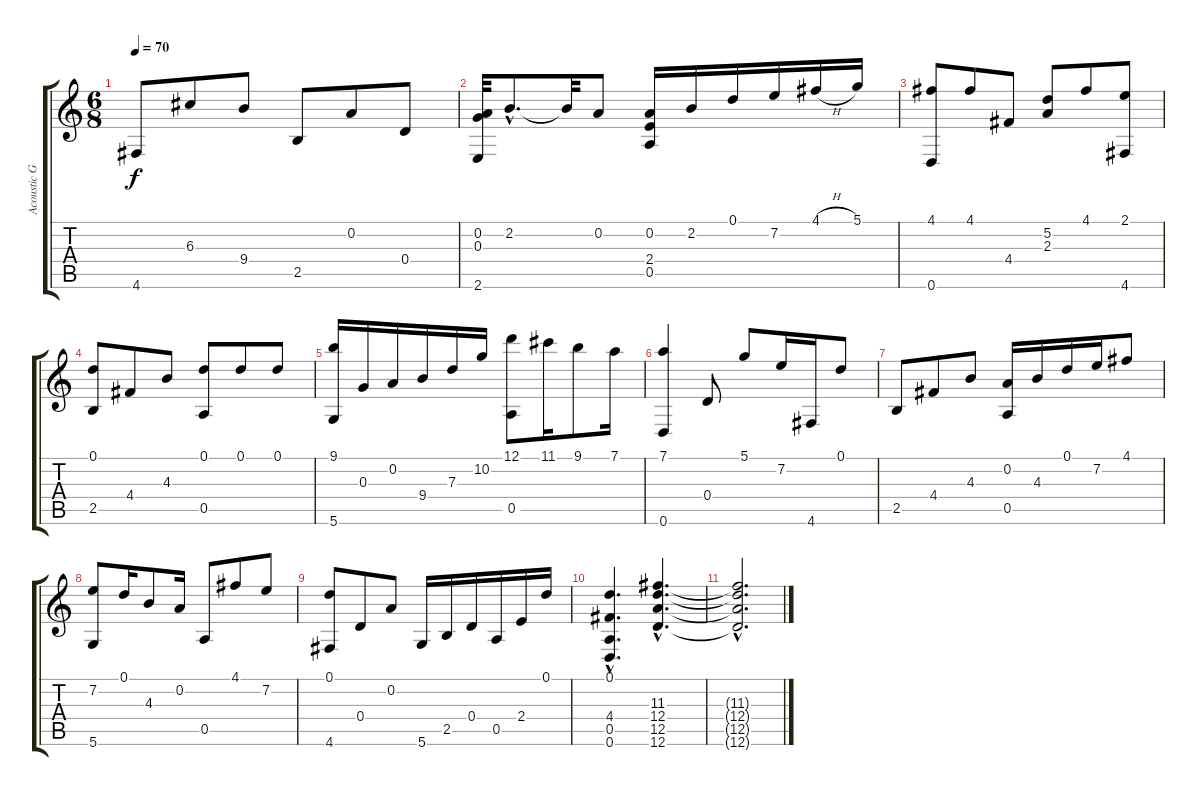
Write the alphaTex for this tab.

\track ("Acoustic Guitar (steel)" "Acoustic G") {instrument acousticguitarsteel}
\staff {score tabs}
\tuning (D4 A3 G3 D3 A2 D2) {hide}
\ts (6 8)
\tempo 70
\clef g2
\ks c
4.6.8{dy f} 6.3.8 9.4.8 2.5.8 0.2.8 0.4.8 |
(0.2 0.3 2.6).32 2.2{hac}.8{d} 2.2{t}.32 0.2.8 (0.2 2.4 0.5).16 2.2.16 0.1.16 7.2.16 4.1{h}.16 5.1.16 |
(4.1 0.6).8 4.1.8 4.4.8 (5.2 2.3).8 4.1.8 (2.1 4.6).8 |
(0.1 2.5).8 4.4.8 4.3.8 (0.1 0.5).8 0.1.8 0.1.8 |
(9.1 5.6).16 0.3.16 0.2.16 9.4.16 7.3.16 10.2.16 (12.1 0.5).8 11.1.16 9.1.8 7.1.16 |
(7.1 0.6).4 0.4.8 5.1.8 7.2.16 4.6.16 0.1.8 |
2.5.8 4.4.8 4.3.8 (0.2 0.5).16 4.3.16 0.1.16 7.2.16 4.1.8 |
(7.2 5.6).8 0.1.16 4.3.8 0.2.16 0.5.8 4.1.8 7.2.8 |
(0.1 4.6).8 0.4.8 0.2.8 5.6.16 2.5.16 0.4.16 0.5.16 2.4.16 0.1.16 |
(0.1{hac} 4.4{hac} 0.5{hac} 0.6{hac}).4{d} (11.3{hac} 12.4{hac} 12.5{hac} 12.6{hac}).4{d} |
(11.3{hac t} 12.4{hac t} 12.5{hac t} 12.6{hac t}).2{d}
